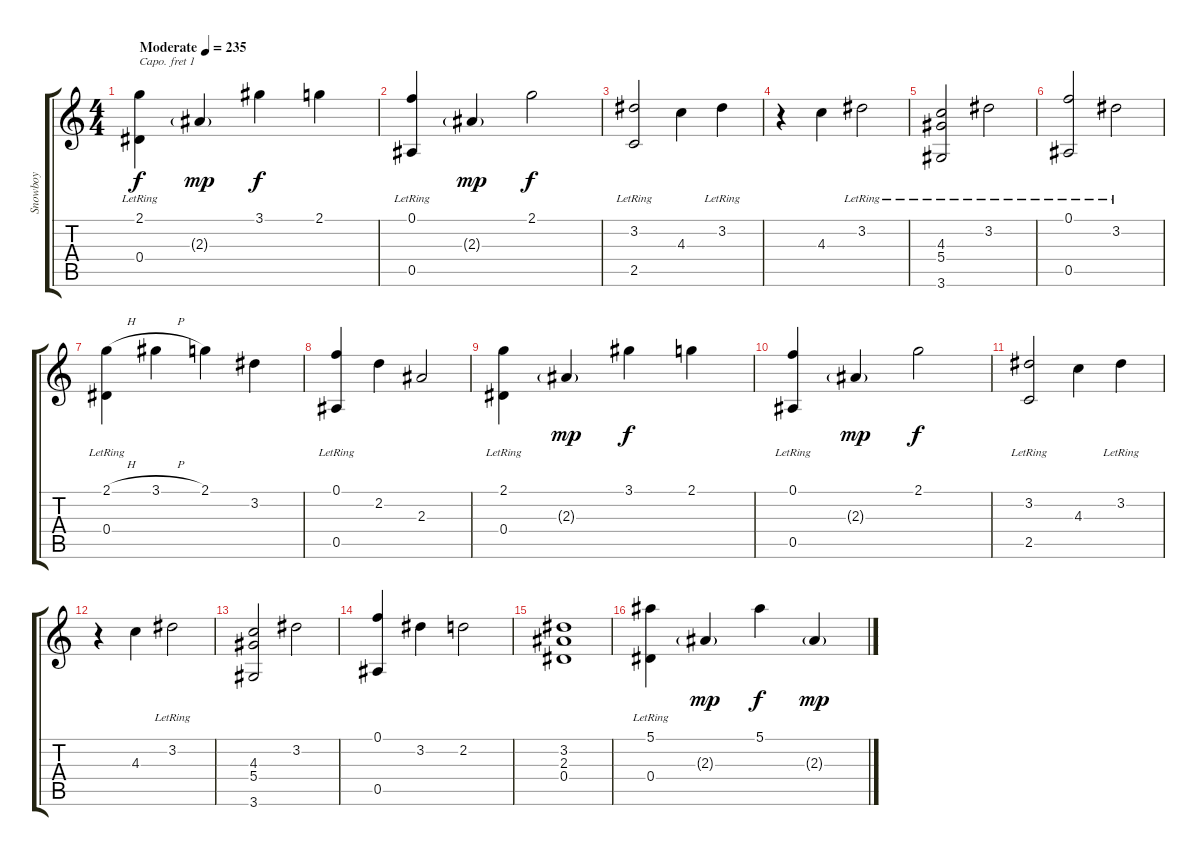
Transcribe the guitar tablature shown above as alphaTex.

\track ("Snowboy" "Snowboy") {instrument acousticguitarnylon}
\staff {score tabs}
\capo 1
\tuning (E4 B3 G3 D3 A2 E2) {hide}
\ts (4 4)
\tempo (235 "Moderate")
\clef g2
\ks c
(2.1 0.4{lr}).4{dy f instrument acousticguitarnylon} 2.3{g}.4{dy mp} 3.1.4{dy f} 2.1.4 |
(0.1 0.5{lr}).4 2.3{g}.4{dy mp} 2.1.2{dy f} |
(3.2 2.5{lr}).2 4.3.4 3.2{lr}.4 |
r.4 4.3.4 3.2{lr}.2 |
(4.3 5.4 3.6{lr}).2 3.2{lr}.2 |
(0.1{lr} 0.5{lr}).2 3.2{lr}.2 |
(2.1{h} 0.4{lr}).4 3.1{h}.4 2.1.4 3.2.4 |
(0.1 0.5{lr}).4 2.2.4 2.3.2 |
(2.1 0.4{lr}).4 2.3{g}.4{dy mp} 3.1.4{dy f} 2.1.4 |
(0.1 0.5{lr}).4 2.3{g}.4{dy mp} 2.1.2{dy f} |
(3.2 2.5{lr}).2 4.3.4 3.2{lr}.4 |
r.4 4.3.4 3.2{lr}.2 |
(4.3 5.4 3.6).2 3.2.2 |
(0.1 0.5).4 3.2.4 2.2.2 |
(3.2 2.3 0.4).1 |
(5.1 0.4{lr}).4 2.3{g}.4{dy mp} 5.1.4{dy f} 2.3{g}.4{dy mp}
